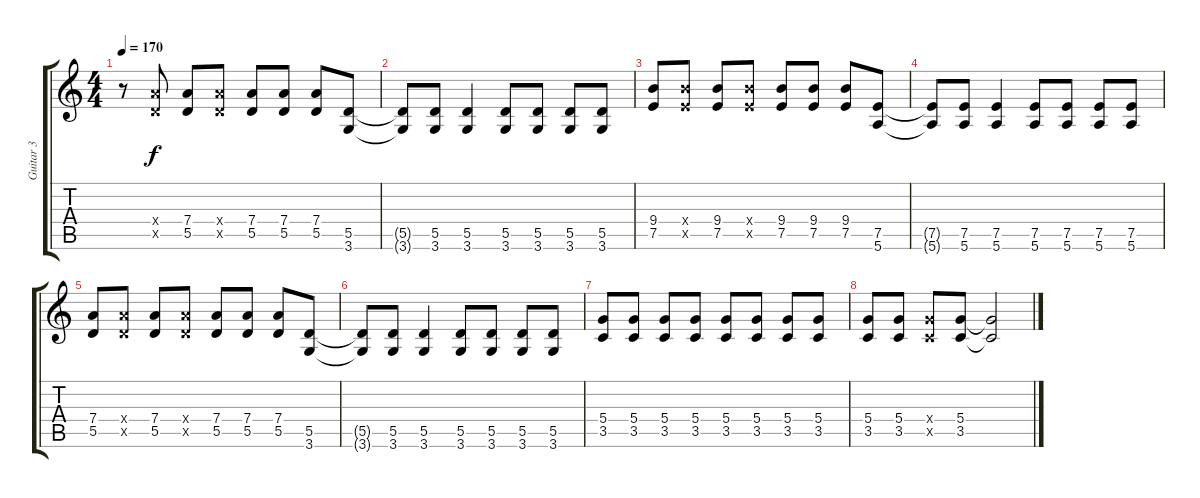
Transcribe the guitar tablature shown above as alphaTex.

\track ("Guitar 3" "Guitar 3") {instrument distortionguitar}
\staff {score tabs}
\tuning (E4 B3 G3 D3 A2 E2) {hide}
\ts (4 4)
\tempo 170
\clef g2
\ks c
r.8{dy f} (7.4{x} 5.5{x}).8 (7.4 5.5).8 (7.4{x} 5.5{x}).8 (7.4 5.5).8 (7.4 5.5).8 (7.4 5.5).8 (5.5 3.6).8 |
(5.5{t} 3.6{t}).8 (5.5 3.6).8 (5.5 3.6).4 (5.5 3.6).8 (5.5 3.6).8 (5.5 3.6).8 (5.5 3.6).8 |
(9.4 7.5).8 (9.4{x} 7.5{x}).8 (9.4 7.5).8 (9.4{x} 7.5{x}).8 (9.4 7.5).8 (9.4 7.5).8 (9.4 7.5).8 (7.5 5.6).8 |
(7.5{t} 5.6{t}).8 (7.5 5.6).8 (7.5 5.6).4 (7.5 5.6).8 (7.5 5.6).8 (7.5 5.6).8 (7.5 5.6).8 |
(7.4 5.5).8 (7.4{x} 5.5{x}).8 (7.4 5.5).8 (7.4{x} 5.5{x}).8 (7.4 5.5).8 (7.4 5.5).8 (7.4 5.5).8 (5.5 3.6).8 |
(5.5{t} 3.6{t}).8 (5.5 3.6).8 (5.5 3.6).4 (5.5 3.6).8 (5.5 3.6).8 (5.5 3.6).8 (5.5 3.6).8 |
(5.4 3.5).8 (5.4 3.5).8 (5.4 3.5).8 (5.4 3.5).8 (5.4 3.5).8 (5.4 3.5).8 (5.4 3.5).8 (5.4 3.5).8 |
(5.4 3.5).8 (5.4 3.5).8 (5.4{x} 3.5{x}).8 (5.4 3.5).8 (5.4{t} 3.5{t}).2
